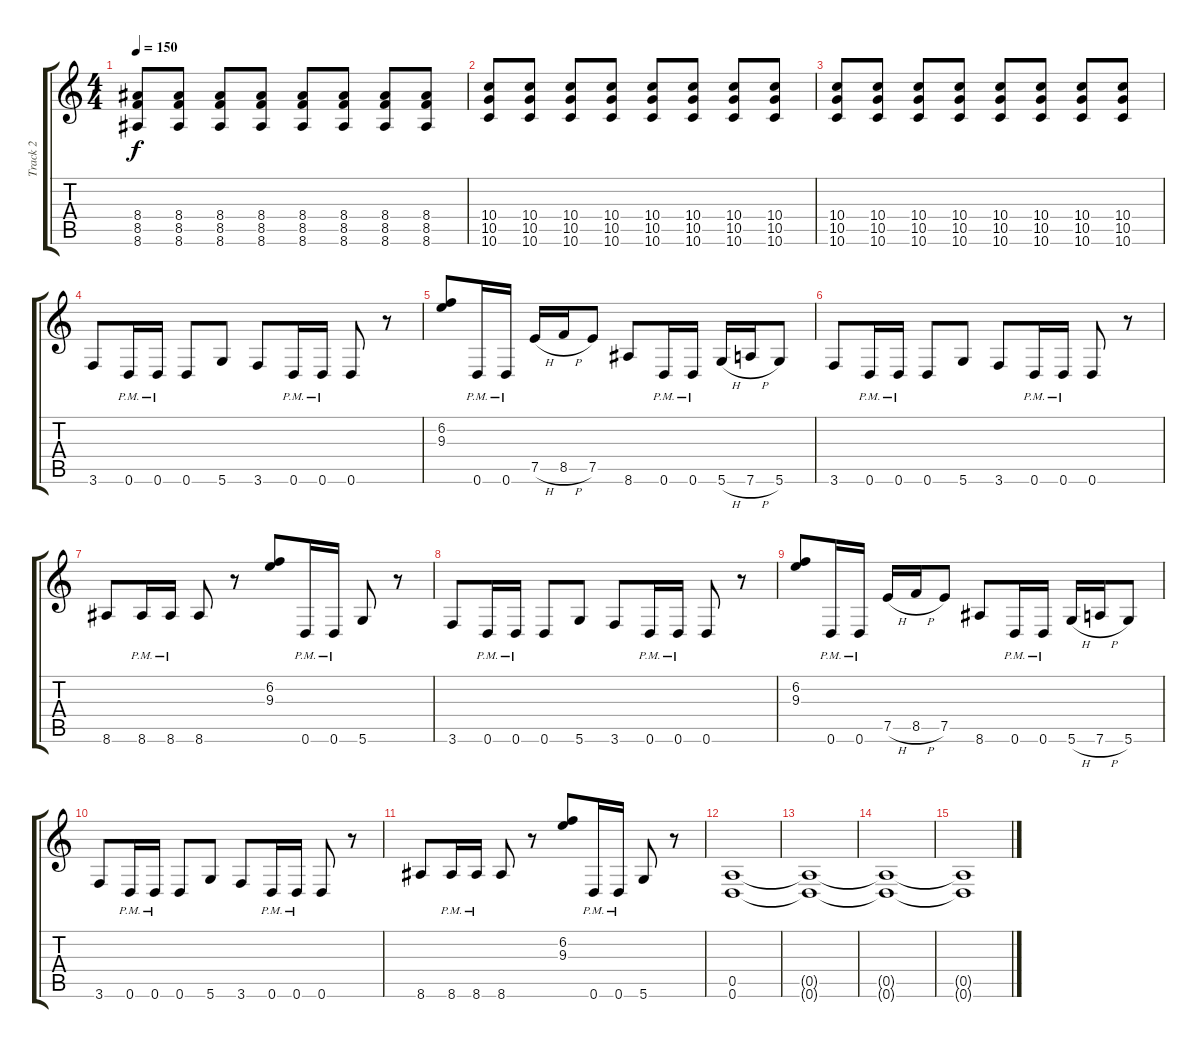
\track ("Track 2" "Track 2") {instrument distortionguitar}
\staff {score tabs}
\tuning (E4 B3 G3 D3 A2 D2) {hide}
\ts (4 4)
\tempo 150
\clef g2
\ks c
(8.4 8.5 8.6).8{dy f} (8.4 8.5 8.6).8 (8.4 8.5 8.6).8 (8.4 8.5 8.6).8 (8.4 8.5 8.6).8 (8.4 8.5 8.6).8 (8.4 8.5 8.6).8 (8.4 8.5 8.6).8 |
(10.4 10.5 10.6).8 (10.4 10.5 10.6).8 (10.4 10.5 10.6).8 (10.4 10.5 10.6).8 (10.4 10.5 10.6).8 (10.4 10.5 10.6).8 (10.4 10.5 10.6).8 (10.4 10.5 10.6).8 |
(10.4 10.5 10.6).8 (10.4 10.5 10.6).8 (10.4 10.5 10.6).8 (10.4 10.5 10.6).8 (10.4 10.5 10.6).8 (10.4 10.5 10.6).8 (10.4 10.5 10.6).8 (10.4 10.5 10.6).8 |
3.6.8 0.6{pm}.16 0.6{pm}.16 0.6.8 5.6.8 3.6.8 0.6{pm}.16 0.6{pm}.16 0.6.8 r.8 |
(6.2 9.3).8 0.6{pm}.16 0.6{pm}.16 7.5{h}.16 8.5{h}.16 7.5.8 8.6.8 0.6{pm}.16 0.6{pm}.16 5.6{h}.16 7.6{h}.16 5.6.8 |
3.6.8 0.6{pm}.16 0.6{pm}.16 0.6.8 5.6.8 3.6.8 0.6{pm}.16 0.6{pm}.16 0.6.8 r.8 |
8.6.8 8.6{pm}.16 8.6{pm}.16 8.6.8 r.8 (6.2 9.3).8 0.6{pm}.16 0.6{pm}.16 5.6.8 r.8 |
3.6.8 0.6{pm}.16 0.6{pm}.16 0.6.8 5.6.8 3.6.8 0.6{pm}.16 0.6{pm}.16 0.6.8 r.8 |
(6.2 9.3).8 0.6{pm}.16 0.6{pm}.16 7.5{h}.16 8.5{h}.16 7.5.8 8.6.8 0.6{pm}.16 0.6{pm}.16 5.6{h}.16 7.6{h}.16 5.6.8 |
3.6.8 0.6{pm}.16 0.6{pm}.16 0.6.8 5.6.8 3.6.8 0.6{pm}.16 0.6{pm}.16 0.6.8 r.8 |
8.6.8 8.6{pm}.16 8.6{pm}.16 8.6.8 r.8 (6.2 9.3).8 0.6{pm}.16 0.6{pm}.16 5.6.8 r.8 |
(0.5 0.6).1 |
(0.5{t} 0.6{t}).1 |
(0.5{t} 0.6{t}).1 |
(0.5{t} 0.6{t}).1
